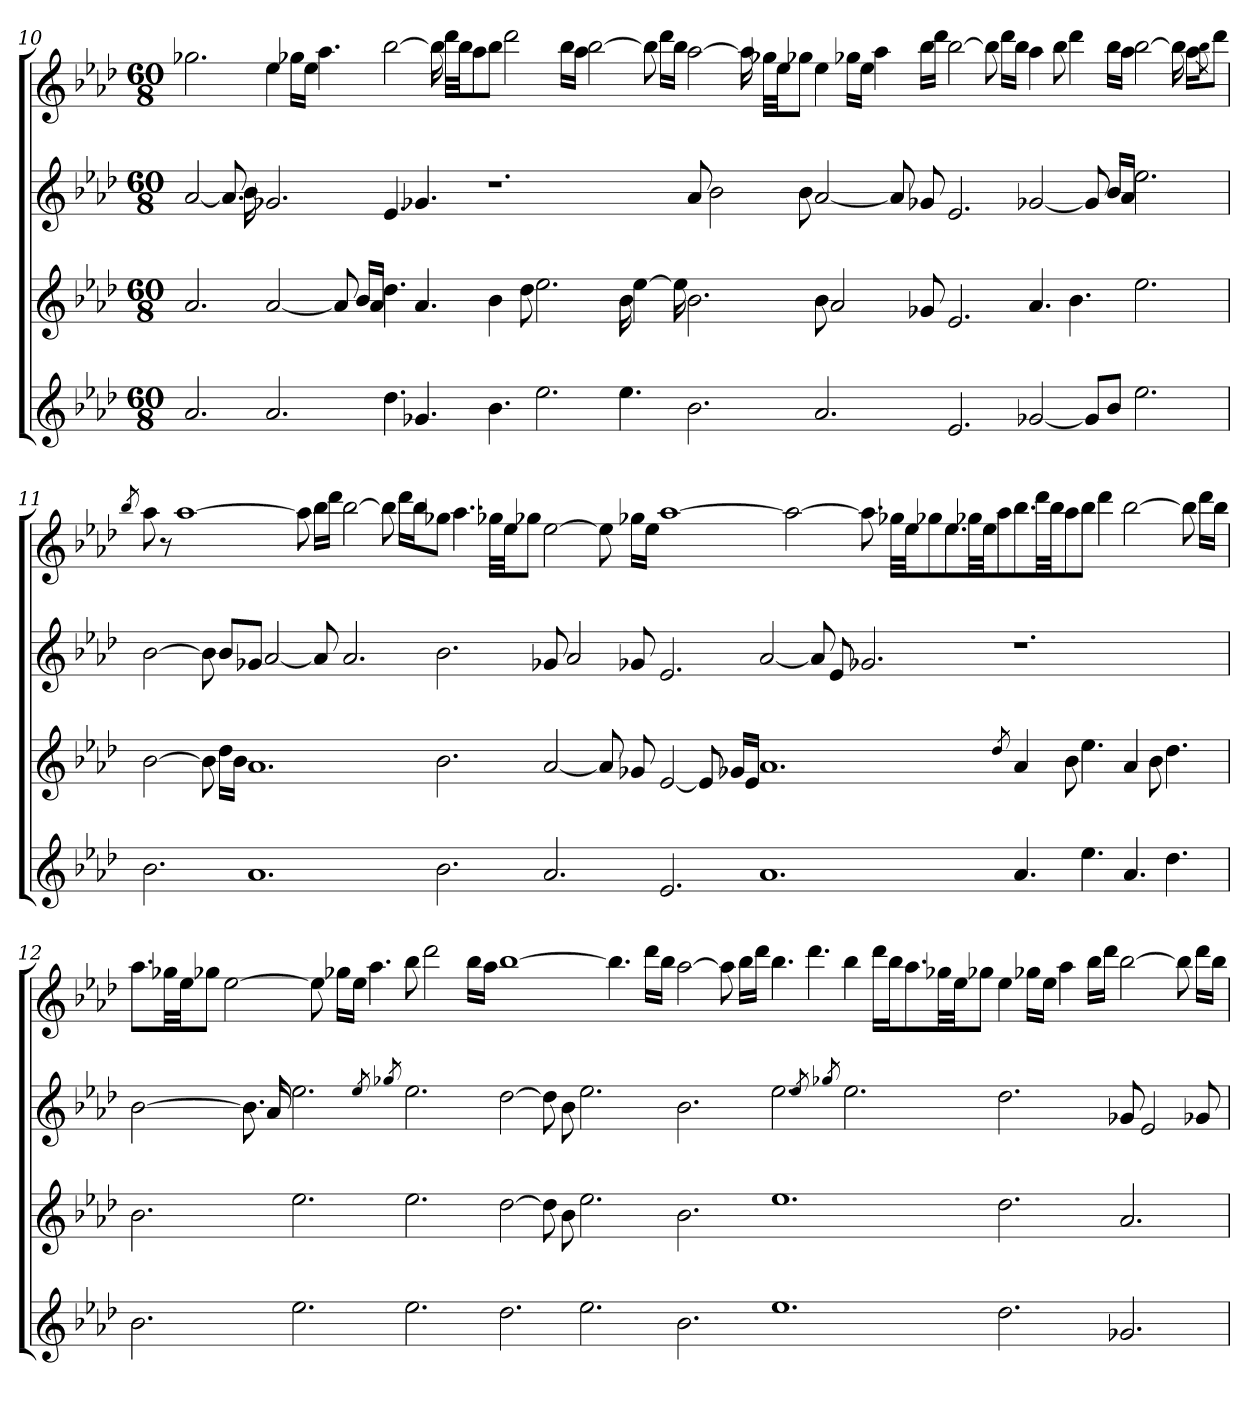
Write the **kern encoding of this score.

**kern	**kern	**kern	**kern
*part4	*part3	*part2	*part1
*staff4	*staff3	*staff2	*staff1
*clefG2	*clefG2	*clefG2	*clefG2
*k[b-e-a-d-]	*k[b-e-a-d-]	*k[b-e-a-d-]	*k[b-e-a-d-]
*M60/8	*M60/8	*M60/8	*M60/8
=10	=10	=10	=10
2.a-	2.a-	[2a-	2.gg-X
.	.	8.a-]	.
.	.	16b-	.
2.a-	[2a-	2.g-X	4ee-
.	.	.	16gg-X\LL
.	.	.	16ee-\JJ
.	.	.	4.aa-
.	8a-]	.	.
.	16b-/LL	.	.
.	16a-/JJ	.	.
4.dd-	4.dd-	4.e-	[2bb-
4.g-X	4.a-	4.g-X	.
.	.	.	16bb-]
.	.	.	32ddd-\LLL
.	.	.	32bb-\JJ
.	.	.	8aa-\
4.b-	4b-	1.r	8bb-\J
.	.	.	2ddd-
.	8dd-	.	.
2.ee-	2.ee-	.	.
.	.	.	16bb-\LL
.	.	.	16aa-\JJ
.	.	.	[2bb-
4.ee-	16b-	.	.
.	[4ee-	.	.
.	.	.	8bb-]
.	.	.	16ddd-\LL
.	16ee-]	.	16bb-\JJ
2.b-	2.b-	8a-	[2aa-
.	.	2b-	.
.	.	.	16aa-]
.	.	.	32gg-X\LLL
.	.	.	32ee-\JJ
.	.	8b-	8gg-X\J
2.a-	8b-	[2a-	4ee-
.	2a-	.	.
.	.	.	16gg-X\LL
.	.	.	16ee-\JJ
.	.	.	4aa-
.	.	8a-]	.
.	8g-X	8g-X	16bb-\LL
.	.	.	16ddd-\JJ
2.e-	2.e-	2.e-	[2bb-
.	.	.	8bb-]
.	.	.	16ddd-\LL
.	.	.	16bb-\JJ
[2g-X	4.a-	[2g-X	4aa-
.	.	.	8bb-
.	4.b-	.	4ddd-
8g-/L]	.	8g-]	.
8b-/J	.	16b-/LL	16bb-\LL
.	.	16a-/JJ	16aa-\JJ
2.ee-	2.ee-	2.ee-	[2bb-
.	.	.	16bb-]
.	.	.	16aa-\KL
.	.	.	8qbb-\
.	.	.	8ddd-\J
=11	=11	=11	=11
.	.	.	8qbb-
2.b-	[2b-	[2b-	8aa-
.	.	.	8r
.	.	.	[1aa-
.	8b-]	8b-]	.
.	16dd-\LL	8b-/L	.
.	16b-\JJ	.	.
1.a-	1.a-	8g-X/J	.
.	.	[2a-	.
.	.	.	8aa-]
.	.	8a-]	16bb-\LL
.	.	.	16ddd-\JJ
.	.	2.a-	[2bb-
.	.	.	8bb-]
.	.	.	16ddd-\LL
.	.	.	16bb-\J
2.b-	2.b-	2.b-	8gg-X\J
.	.	.	4..aa-
.	.	.	32gg-X\LLL
.	.	.	32ee-\JJ
.	.	.	8gg-X\J
2.a-	[2a-	8g-X	[2ee-
.	.	2a-	.
.	8a-]	.	8ee-]
.	8g-X	8g-X	16gg-X\LL
.	.	.	16ee-\JJ
2.e-	[2e-	2.e-	[1aa-
.	8e-]	.	.
.	16g-X/LL	.	.
.	16e-/JJ	.	.
1.a-	1.a-	[2a-	.
.	.	.	2aa-_
.	.	8a-]	.
.	.	8e-	.
.	.	2.g-X	8.aa-]
.	.	.	32gg-X\LLL
.	.	.	32ee-\JJ
.	.	.	8gg-X\
.	.	.	8.ee-\
.	.	.	32gg-X\LL
.	.	.	32ee-\JJ
.	.	.	8aa-\
.	8qdd-	.	.
4.a-	4a-	1.r	8.bb-\
.	.	.	32ddd-\LL
.	.	.	32bb-\JJ
.	8b-	.	8aa-\
4.ee-	4.ee-	.	8bb-\J
.	.	.	4ddd-
4.a-	4a-	.	[2bb-
.	8b-	.	.
4.dd-	4.dd-	.	.
.	.	.	8bb-]
.	.	.	16ddd-\LL
.	.	.	16bb-\JJ
=12	=12	=12	=12
2.b-	2.b-	[2b-	8.aa-\L
.	.	.	32gg-X\LL
.	.	.	32ee-\JJ
.	.	.	8gg-X\J
.	.	.	[2ee-
.	.	8.b-]	.
.	.	16a-	.
2.ee-	2.ee-	2.ee-	.
.	.	.	8ee-]
.	.	.	16gg-X\LL
.	.	.	16ee-\JJ
.	.	.	4.aa-
.	.	8qee-	.
.	.	8qgg-X	.
2.ee-	2.ee-	2.ee-	8bb-
.	.	.	2ddd-
.	.	.	16bb-\LL
.	.	.	16aa-\JJ
2.dd-	[2dd-	[2dd-	[1bb-
.	8dd-]	8dd-]	.
.	8b-	8b-	.
2.ee-	2.ee-	2.ee-	.
.	.	.	4.bb-]
.	.	.	16ddd-\LL
.	.	.	16bb-\JJ
2.b-	2.b-	2.b-	[2aa-
.	.	.	8aa-]
.	.	.	16bb-\LL
.	.	.	16ddd-\JJ
1.ee-	1.ee-	2.ee-	4.bb-
.	.	.	4.ddd-
.	.	8qee-	.
.	.	8qgg-X	.
.	.	2.ee-	4bb-
.	.	.	16ddd-\LL
.	.	.	16bb-\J
.	.	.	8.aa-\
.	.	.	32gg-X\LL
.	.	.	32ee-\JJ
.	.	.	8gg-X\J
2.dd-	2.dd-	2.dd-	4ee-
.	.	.	16gg-X\LL
.	.	.	16ee-\JJ
.	.	.	4aa-
.	.	.	16bb-\LL
.	.	.	16ddd-\JJ
2.g-X	2.a-	8g-X	[2bb-
.	.	2e-	.
.	.	.	8bb-]
.	.	8g-X	16ddd-\LL
.	.	.	16bb-\JJ
=	=	=	=
*-	*-	*-	*-
